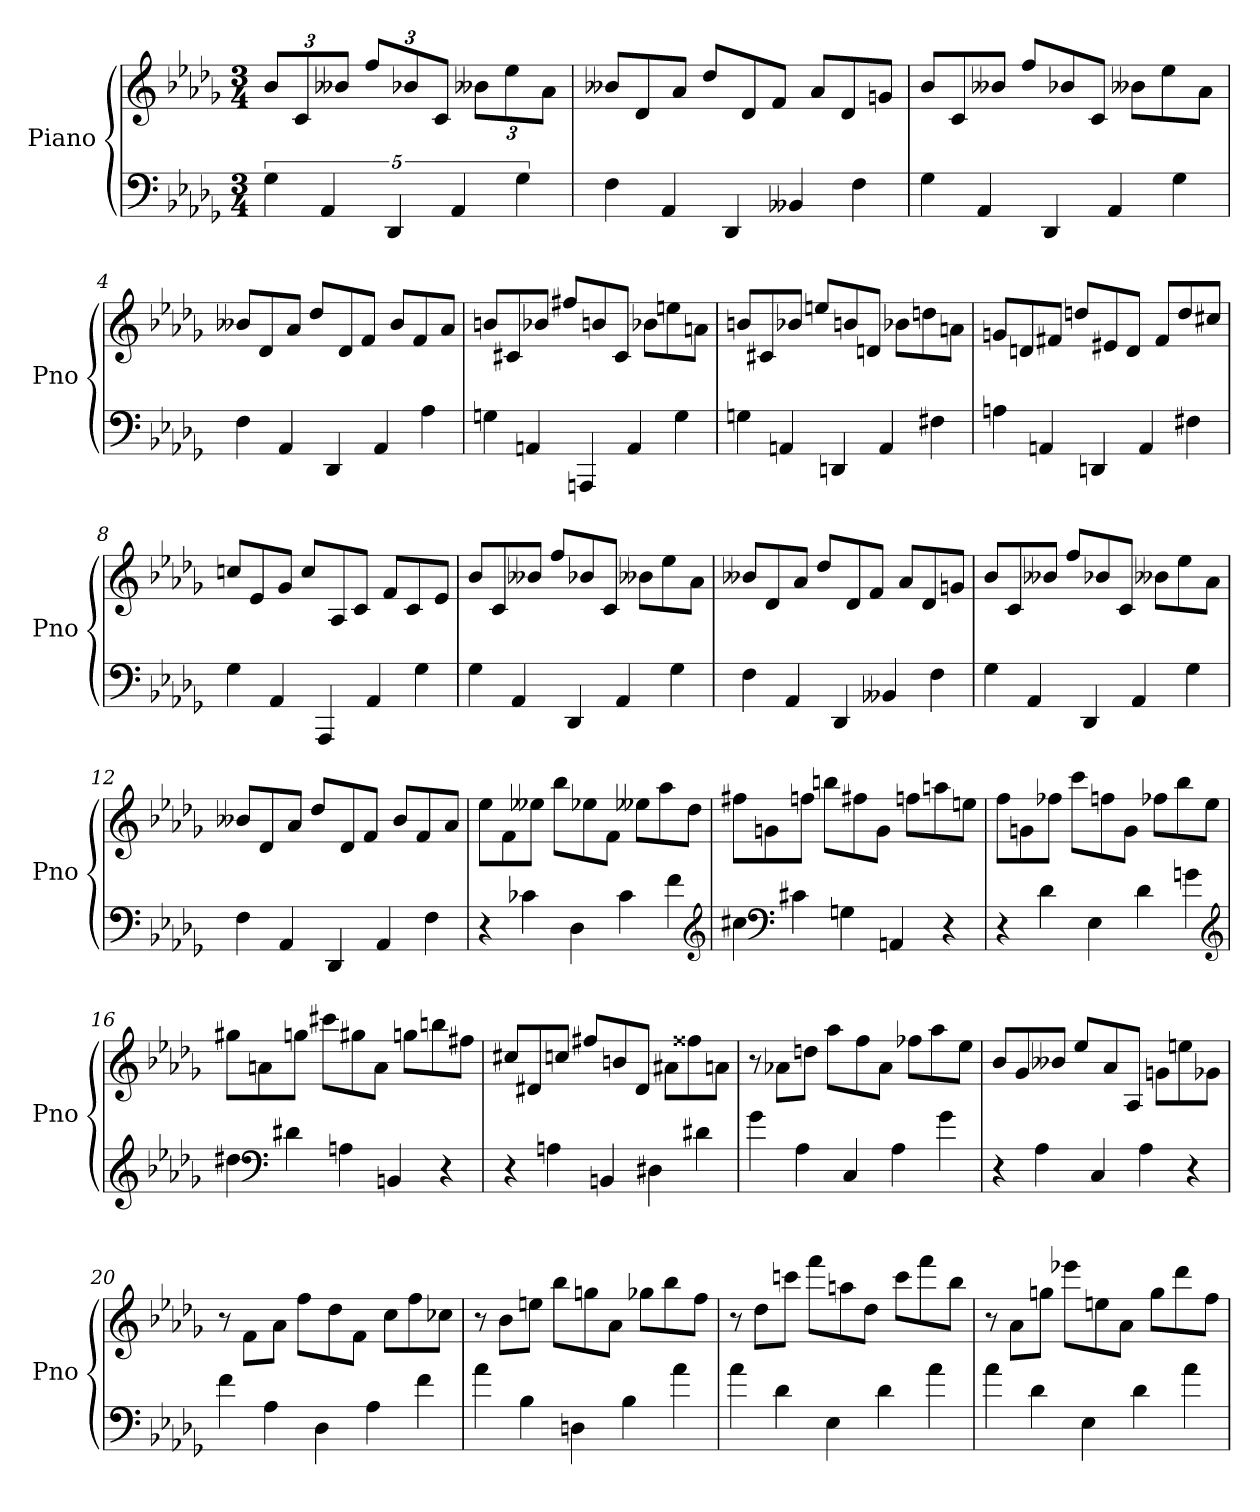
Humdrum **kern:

**kern	**kern
*part1	*part1
*staff2	*staff1
*I"Piano	*
*I'Pno	*
*clefF4	*clefG2
*k[b-e-a-d-g-]	*k[b-e-a-d-g-]
*D-:	*D-:
*M3/4	*M3/4
=1	=1
20%3G-	12b-L
.	12c
20%3AA-	.
.	12b--XJ
.	12ffL
20%3DD-	.
.	12b-X
.	12cJ
20%3AA-	.
.	12b--XL
.	12ee-
20%3G-	.
.	12a-J
=2	=2
*Xtuplet	*Xtuplet
20%3F	12b--XL
.	12d-
20%3AA-	.
.	12a-J
.	12dd-L
20%3DD-	.
.	12d-
.	12fJ
20%3BB--X	.
.	12a-L
.	12d-
20%3F	.
.	12gnJ
=3	=3
20%3G-	12b-L
.	12c
20%3AA-	.
.	12b--XJ
.	12ffL
20%3DD-	.
.	12b-X
.	12cJ
20%3AA-	.
.	12b--XL
.	12ee-
20%3G-	.
.	12a-J
=4	=4
20%3F	12b--XL
.	12d-
20%3AA-	.
.	12a-J
.	12dd-L
20%3DD-	.
.	12d-
.	12fJ
20%3AA-	.
.	12b--L
.	12f
20%3A-	.
.	12a-J
=5	=5
20%3Gn	12bnL
.	12c#X
20%3AAn	.
.	12b-XJ
.	12ff#XL
20%3AAAn	.
.	12bn
.	12c#J
20%3AA	.
.	12b-XL
.	12een
20%3G	.
.	12anJ
=6	=6
20%3Gn	12bnL
.	12c#X
20%3AAn	.
.	12b-XJ
.	12eenL
20%3DDn	.
.	12bn
.	12dnJ
20%3AA	.
.	12b-XL
.	12ddn
20%3F#X	.
.	12anJ
=7	=7
20%3An	12gnL
.	12dn
20%3AAn	.
.	12f#XJ
.	12ddnL
20%3DDn	.
.	12e#X
.	12dJ
20%3AA	.
.	12f#L
.	12dd
20%3F#X	.
.	12cc#XJ
=8	=8
20%3G-	12ccnL
.	12e-
20%3AA-	.
.	12g-J
.	12ccL
20%3AAA-	.
.	12A-
.	12cJ
20%3AA-	.
.	12fL
.	12c
20%3G-	.
.	12e-J
=9	=9
20%3G-	12b-L
.	12c
20%3AA-	.
.	12b--XJ
.	12ffL
20%3DD-	.
.	12b-X
.	12cJ
20%3AA-	.
.	12b--XL
.	12ee-
20%3G-	.
.	12a-J
=10	=10
20%3F	12b--XL
.	12d-
20%3AA-	.
.	12a-J
.	12dd-L
20%3DD-	.
.	12d-
.	12fJ
20%3BB--X	.
.	12a-L
.	12d-
20%3F	.
.	12gnJ
=11	=11
20%3G-	12b-L
.	12c
20%3AA-	.
.	12b--XJ
.	12ffL
20%3DD-	.
.	12b-X
.	12cJ
20%3AA-	.
.	12b--XL
.	12ee-
20%3G-	.
.	12a-J
=12	=12
20%3F	12b--XL
.	12d-
20%3AA-	.
.	12a-J
.	12dd-L
20%3DD-	.
.	12d-
.	12fJ
20%3AA-	.
.	12b--L
.	12f
20%3F	.
.	12a-J
=13	=13
20%3r	12ee-L
.	12f
20%3c-X	.
.	12ee--XJ
.	12bb-L
20%3D-	.
.	12ee-X
.	12fJ
20%3c-	.
.	12ee--XL
.	12aa-
20%3f	.
.	12dd-J
*clefG2	*
=14	=14
20%3cc#X	12ff#XL
.	12gn
*clefF4	*
20%3c#X	.
.	12ffnJ
.	12bbnL
20%3Gn	.
.	12ff#X
.	12gJ
20%3AAn	.
.	12ffnL
.	12aan
20%3r	.
.	12eenJ
=15	=15
20%3r	12ffL
.	12gn
20%3d-	.
.	12ff-XJ
.	12cccL
20%3E-	.
.	12ffn
.	12gJ
20%3d-	.
.	12ff-XL
.	12bb-
20%3gn	.
.	12ee-J
*clefG2	*
=16	=16
20%3dd#X	12gg#XL
.	12an
*clefF4	*
20%3d#X	.
.	12ggnJ
.	12ccc#XL
20%3An	.
.	12gg#X
.	12aJ
20%3BBn	.
.	12ggnL
.	12bbn
20%3r	.
.	12ff#XJ
=17	=17
20%3r	12cc#XL
.	12d#X
20%3An	.
.	12ccnJ
.	12ff#XL
20%3BBn	.
.	12bn
.	12d#J
20%3D#X	.
.	12a#XL
.	12ff##X
20%3d#X	.
.	12anJ
=18	=18
20%3g-	12r
.	12a-XL
20%3A-	.
.	12ddnJ
.	12aa-L
20%3C	.
.	12ff
.	12a-J
20%3A-	.
.	12ff-XL
.	12aa-
20%3g-	.
.	12ee-J
=19	=19
20%3r	12b-L
.	12g-
20%3A-	.
.	12b--XJ
.	12ee-L
20%3C	.
.	12a-
.	12A-J
20%3A-	.
.	12gnL
.	12een
20%3r	.
.	12g-XJ
=20	=20
20%3f	12r
.	12f\L
20%3A-	.
.	12a-J
.	12ffL
20%3D-	.
.	12dd-
.	12fJ
20%3A-	.
.	12ccL
.	12ff
20%3f	.
.	12cc-XJ
=21	=21
20%3a-	12r
.	12b-L
20%3B-	.
.	12eenJ
.	12bb-L
20%3Dn	.
.	12ggn
.	12a-J
20%3B-	.
.	12gg-XL
.	12bb-
20%3a-	.
.	12ffJ
=22	=22
20%3a-	12r
.	12dd-L
20%3d-	.
.	12cccnJ
.	12fffL
20%3E-	.
.	12aan
.	12dd-J
20%3d-	.
.	12cccL
.	12fff
20%3a-	.
.	12bb-J
=23	=23
20%3a-	12r
.	12a-L
20%3d-	.
.	12ggnJ
.	12eee-XL
20%3E-	.
.	12een
.	12a-J
20%3d-	.
.	12ggL
.	12ddd-
20%3a-	.
.	12ffJ
=	=
*-	*-
